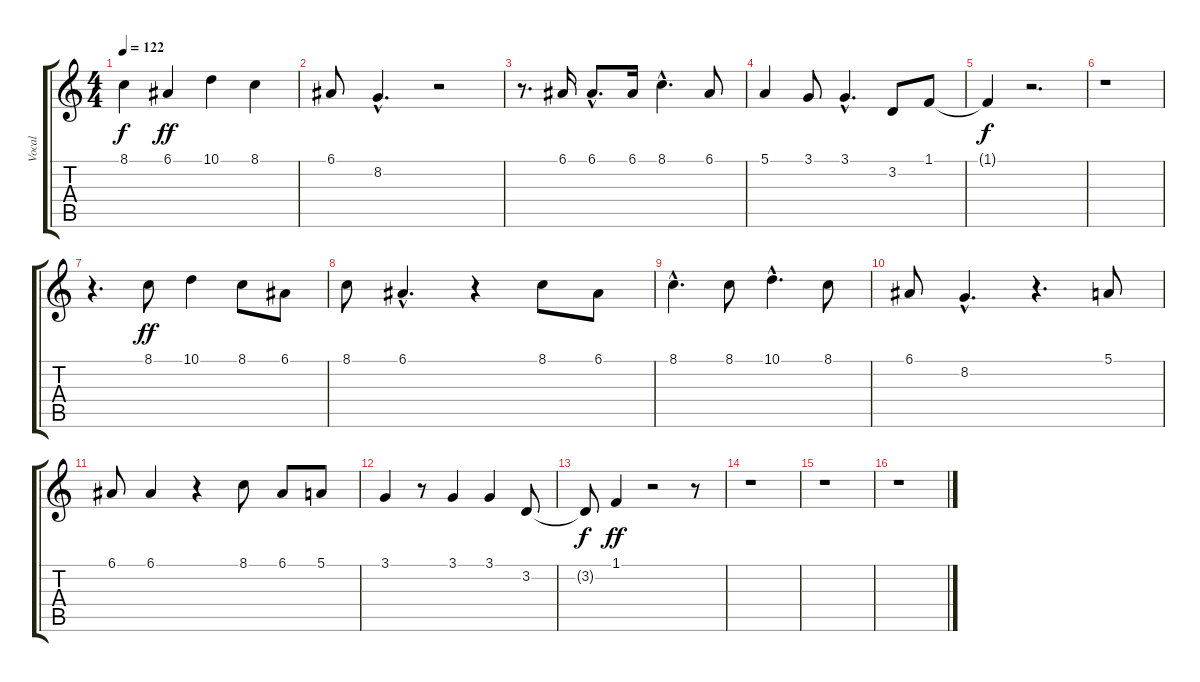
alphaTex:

\track ("Vocal" "Vocal") {instrument flute}
\staff {score tabs}
\tuning (E4 B3 G3 D3 A2 E2) {hide}
\ts (4 4)
\tempo 122
\clef g2
\ks c
8.1{t}.4{dy f} 6.1.4{dy ff} 10.1.4 8.1.4 |
6.1.8 8.2{hac}.4{d} r.2 |
r.8{d} 6.1.16 6.1{hac}.8{d} 6.1.16 8.1{hac}.4{d} 6.1.8 |
5.1.4 3.1.8 3.1{hac}.4{d} 3.2.8 1.1.8 |
1.1{t}.4{dy f} r.2{d} |
r.1 |
r.4{d} 8.1.8{dy ff} 10.1.4 8.1.8 6.1.8 |
8.1.8 6.1{hac}.4{d} r.4 8.1.8 6.1.8 |
8.1{hac}.4{d} 8.1.8 10.1{hac}.4{d} 8.1.8 |
6.1.8 8.2{hac}.4{d} r.4{d} 5.1.8 |
6.1.8 6.1.4 r.4 8.1.8 6.1.8 5.1.8 |
3.1.4 r.8 3.1.4 3.1.4 3.2.8 |
3.2{t}.8{dy f} 1.1.4{dy ff} r.2 r.8 |
r.1 |
r.1 |
r.1
